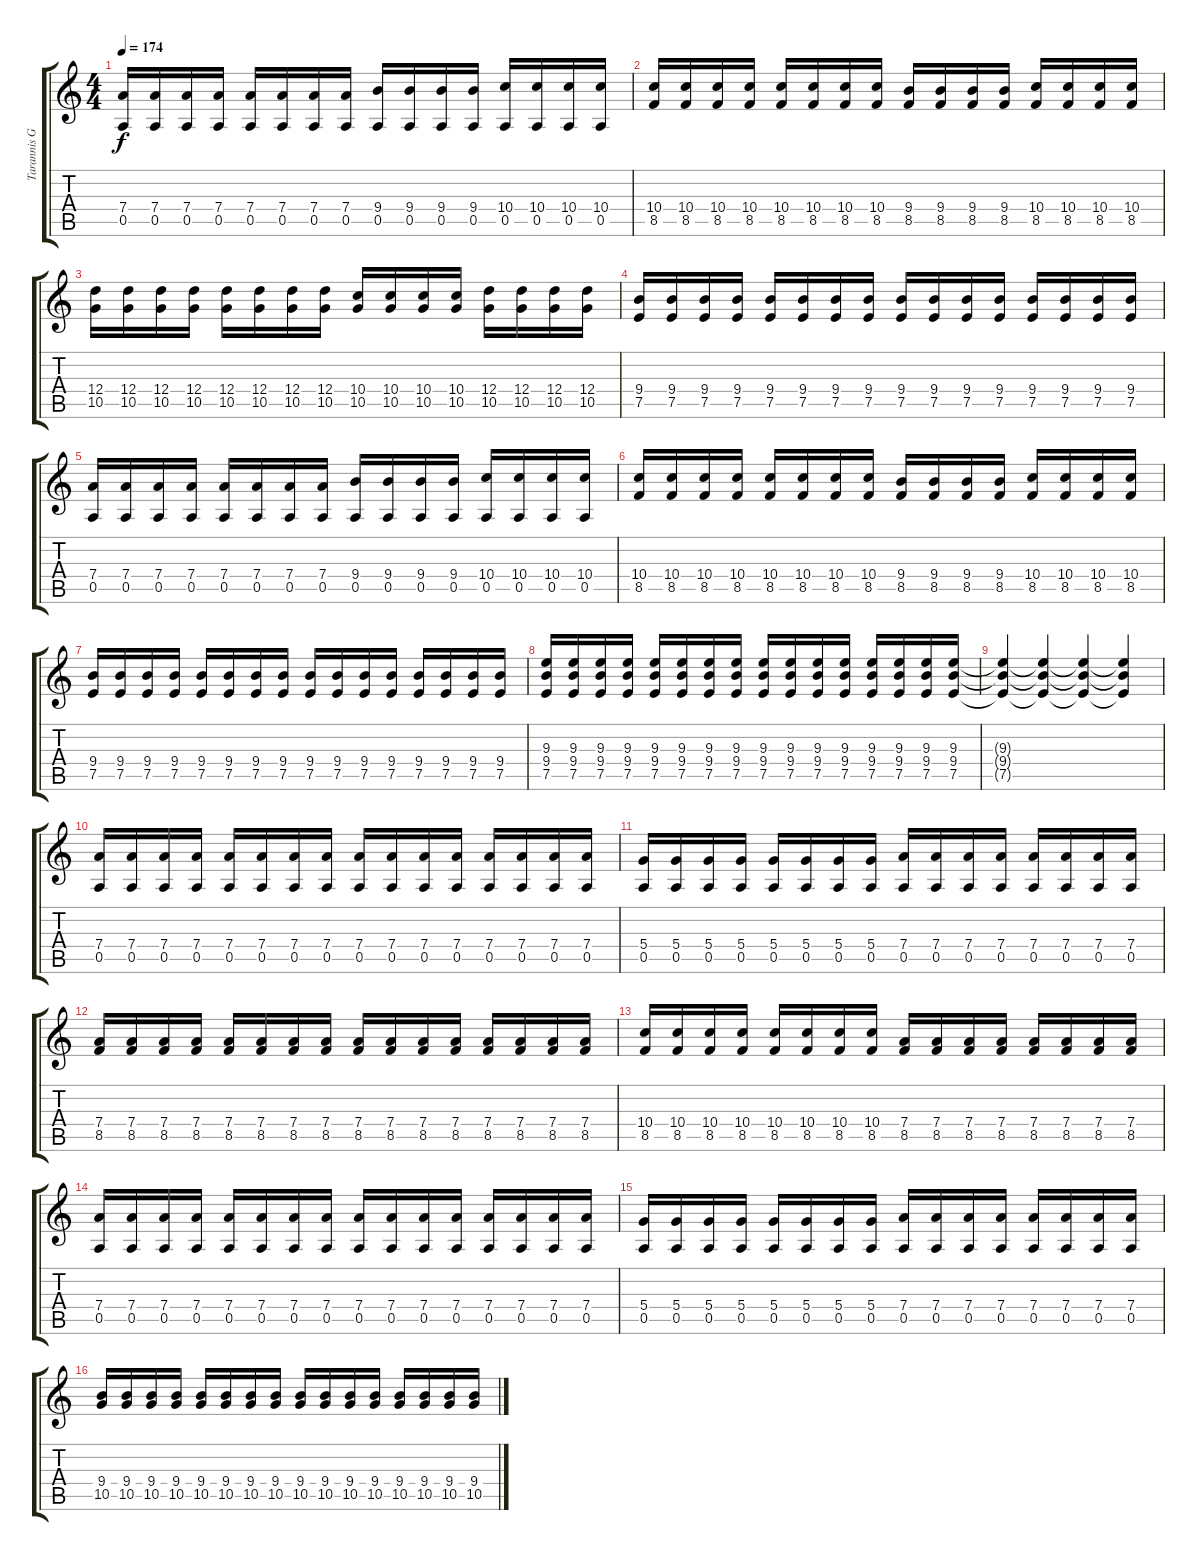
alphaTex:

\track ("Tarannis Guitar 1" "Tarannis G") {instrument distortionguitar}
\staff {score tabs}
\tuning (E4 B3 G3 D3 A2 E2) {hide}
\ts (4 4)
\tempo 174
\clef g2
\ks c
(7.4 0.5).16{dy f} (7.4 0.5).16 (7.4 0.5).16 (7.4 0.5).16 (7.4 0.5).16 (7.4 0.5).16 (7.4 0.5).16 (7.4 0.5).16 (9.4 0.5).16 (9.4 0.5).16 (9.4 0.5).16 (9.4 0.5).16 (10.4 0.5).16 (10.4 0.5).16 (10.4 0.5).16 (10.4 0.5).16 |
(10.4 8.5).16 (10.4 8.5).16 (10.4 8.5).16 (10.4 8.5).16 (10.4 8.5).16 (10.4 8.5).16 (10.4 8.5).16 (10.4 8.5).16 (9.4 8.5).16 (9.4 8.5).16 (9.4 8.5).16 (9.4 8.5).16 (10.4 8.5).16 (10.4 8.5).16 (10.4 8.5).16 (10.4 8.5).16 |
(12.4 10.5).16 (12.4 10.5).16 (12.4 10.5).16 (12.4 10.5).16 (12.4 10.5).16 (12.4 10.5).16 (12.4 10.5).16 (12.4 10.5).16 (10.4 10.5).16 (10.4 10.5).16 (10.4 10.5).16 (10.4 10.5).16 (12.4 10.5).16 (12.4 10.5).16 (12.4 10.5).16 (12.4 10.5).16 |
(9.4 7.5).16 (9.4 7.5).16 (9.4 7.5).16 (9.4 7.5).16 (9.4 7.5).16 (9.4 7.5).16 (9.4 7.5).16 (9.4 7.5).16 (9.4 7.5).16 (9.4 7.5).16 (9.4 7.5).16 (9.4 7.5).16 (9.4 7.5).16 (9.4 7.5).16 (9.4 7.5).16 (9.4 7.5).16 |
(7.4 0.5).16 (7.4 0.5).16 (7.4 0.5).16 (7.4 0.5).16 (7.4 0.5).16 (7.4 0.5).16 (7.4 0.5).16 (7.4 0.5).16 (9.4 0.5).16 (9.4 0.5).16 (9.4 0.5).16 (9.4 0.5).16 (10.4 0.5).16 (10.4 0.5).16 (10.4 0.5).16 (10.4 0.5).16 |
(10.4 8.5).16 (10.4 8.5).16 (10.4 8.5).16 (10.4 8.5).16 (10.4 8.5).16 (10.4 8.5).16 (10.4 8.5).16 (10.4 8.5).16 (9.4 8.5).16 (9.4 8.5).16 (9.4 8.5).16 (9.4 8.5).16 (10.4 8.5).16 (10.4 8.5).16 (10.4 8.5).16 (10.4 8.5).16 |
(9.4 7.5).16 (9.4 7.5).16 (9.4 7.5).16 (9.4 7.5).16 (9.4 7.5).16 (9.4 7.5).16 (9.4 7.5).16 (9.4 7.5).16 (9.4 7.5).16 (9.4 7.5).16 (9.4 7.5).16 (9.4 7.5).16 (9.4 7.5).16 (9.4 7.5).16 (9.4 7.5).16 (9.4 7.5).16 |
(9.3 9.4 7.5).16 (9.3 9.4 7.5).16 (9.3 9.4 7.5).16 (9.3 9.4 7.5).16 (9.3 9.4 7.5).16 (9.3 9.4 7.5).16 (9.3 9.4 7.5).16 (9.3 9.4 7.5).16 (9.3 9.4 7.5).16 (9.3 9.4 7.5).16 (9.3 9.4 7.5).16 (9.3 9.4 7.5).16 (9.3 9.4 7.5).16 (9.3 9.4 7.5).16 (9.3 9.4 7.5).16 (9.3 9.4 7.5).16 |
(9.3{t} 9.4{t} 7.5{t}).4 (9.3{t} 9.4{t} 7.5{t}).4 (9.3{t} 9.4{t} 7.5{t}).4 (9.3{t} 9.4{t} 7.5{t}).4 |
(7.4 0.5).16 (7.4 0.5).16 (7.4 0.5).16 (7.4 0.5).16 (7.4 0.5).16 (7.4 0.5).16 (7.4 0.5).16 (7.4 0.5).16 (7.4 0.5).16 (7.4 0.5).16 (7.4 0.5).16 (7.4 0.5).16 (7.4 0.5).16 (7.4 0.5).16 (7.4 0.5).16 (7.4 0.5).16 |
(5.4 0.5).16 (5.4 0.5).16 (5.4 0.5).16 (5.4 0.5).16 (5.4 0.5).16 (5.4 0.5).16 (5.4 0.5).16 (5.4 0.5).16 (7.4 0.5).16 (7.4 0.5).16 (7.4 0.5).16 (7.4 0.5).16 (7.4 0.5).16 (7.4 0.5).16 (7.4 0.5).16 (7.4 0.5).16 |
(7.4 8.5).16 (7.4 8.5).16 (7.4 8.5).16 (7.4 8.5).16 (7.4 8.5).16 (7.4 8.5).16 (7.4 8.5).16 (7.4 8.5).16 (7.4 8.5).16 (7.4 8.5).16 (7.4 8.5).16 (7.4 8.5).16 (7.4 8.5).16 (7.4 8.5).16 (7.4 8.5).16 (7.4 8.5).16 |
(10.4 8.5).16 (10.4 8.5).16 (10.4 8.5).16 (10.4 8.5).16 (10.4 8.5).16 (10.4 8.5).16 (10.4 8.5).16 (10.4 8.5).16 (7.4 8.5).16 (7.4 8.5).16 (7.4 8.5).16 (7.4 8.5).16 (7.4 8.5).16 (7.4 8.5).16 (7.4 8.5).16 (7.4 8.5).16 |
(7.4 0.5).16 (7.4 0.5).16 (7.4 0.5).16 (7.4 0.5).16 (7.4 0.5).16 (7.4 0.5).16 (7.4 0.5).16 (7.4 0.5).16 (7.4 0.5).16 (7.4 0.5).16 (7.4 0.5).16 (7.4 0.5).16 (7.4 0.5).16 (7.4 0.5).16 (7.4 0.5).16 (7.4 0.5).16 |
(5.4 0.5).16 (5.4 0.5).16 (5.4 0.5).16 (5.4 0.5).16 (5.4 0.5).16 (5.4 0.5).16 (5.4 0.5).16 (5.4 0.5).16 (7.4 0.5).16 (7.4 0.5).16 (7.4 0.5).16 (7.4 0.5).16 (7.4 0.5).16 (7.4 0.5).16 (7.4 0.5).16 (7.4 0.5).16 |
(9.4 10.5).16 (9.4 10.5).16 (9.4 10.5).16 (9.4 10.5).16 (9.4 10.5).16 (9.4 10.5).16 (9.4 10.5).16 (9.4 10.5).16 (9.4 10.5).16 (9.4 10.5).16 (9.4 10.5).16 (9.4 10.5).16 (9.4 10.5).16 (9.4 10.5).16 (9.4 10.5).16 (9.4 10.5).16
